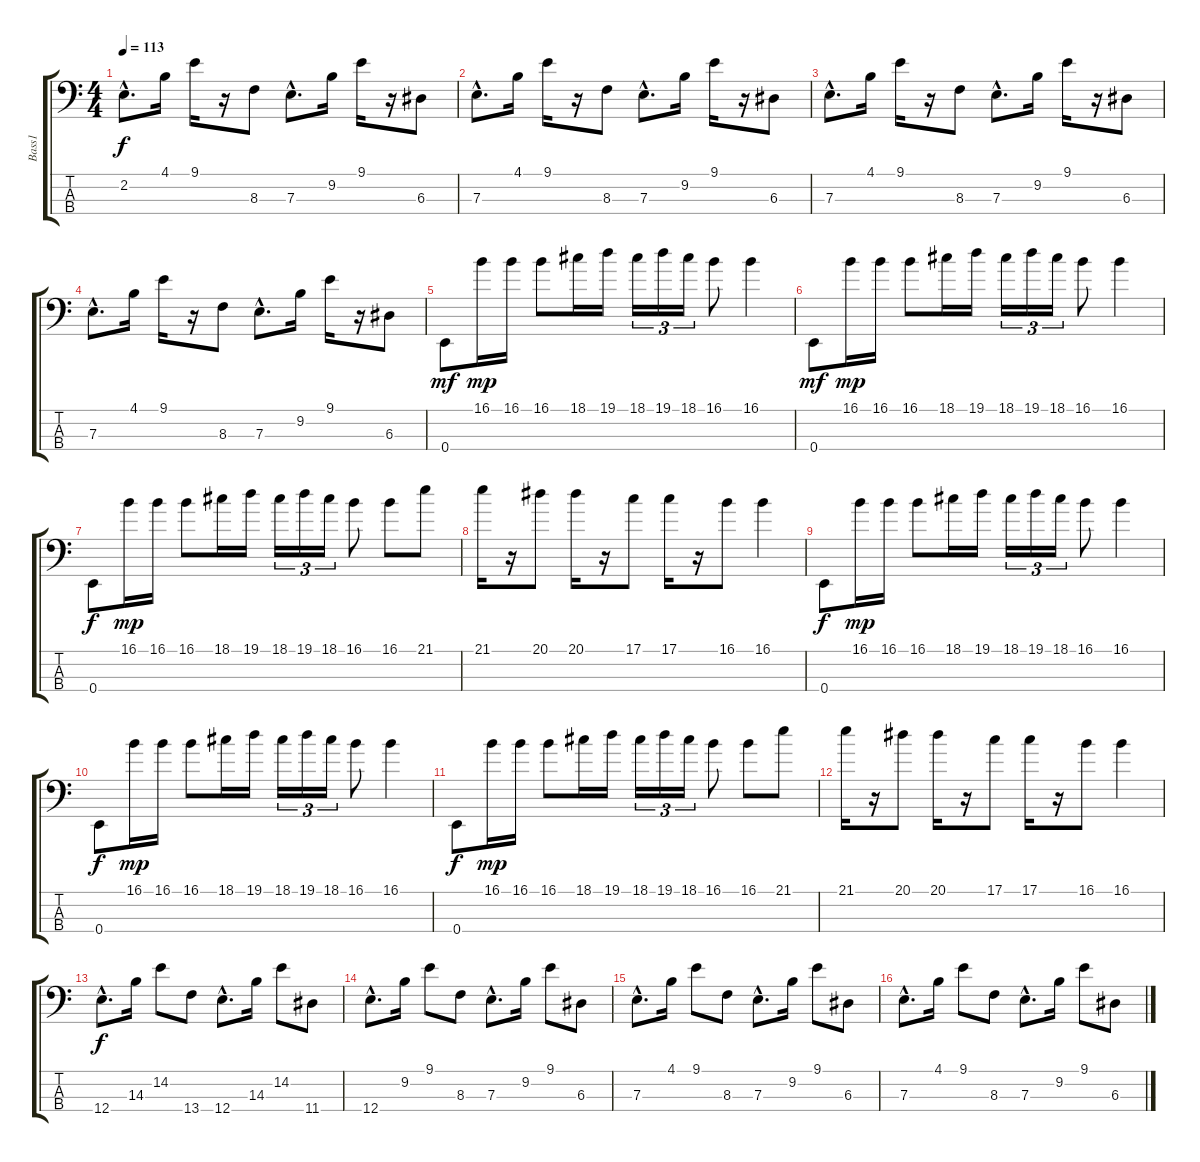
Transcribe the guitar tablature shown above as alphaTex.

\track ("Bass1" "Bass1") {instrument electricbasspick}
\staff {score tabs}
\tuning (G2 D2 A1 E1) {hide}
\ts (4 4)
\tempo 113
\clef f4
\ks c
2.2{hac}.8{d dy f instrument electricbasspick} 4.1.16 9.1.16 r.16 8.3.8 7.3{hac}.8{d} 9.2.16 9.1.16 r.16 6.3.8 |
7.3{hac}.8{d} 4.1.16 9.1.16 r.16 8.3.8 7.3{hac}.8{d} 9.2.16 9.1.16 r.16 6.3.8 |
7.3{hac}.8{d} 4.1.16 9.1.16 r.16 8.3.8 7.3{hac}.8{d} 9.2.16 9.1.16 r.16 6.3.8 |
7.3{hac}.8{d} 4.1.16 9.1.16 r.16 8.3.8 7.3{hac}.8{d} 9.2.16 9.1.16 r.16 6.3.8 |
0.4.8{dy mf} 16.1.16{dy mp} 16.1.16 16.1.8 18.1.16 19.1.16 18.1.16{tu (3 2)} 19.1.16{tu (3 2)} 18.1.16{tu (3 2)} 16.1.8 16.1.4 |
0.4.8{dy mf} 16.1.16{dy mp} 16.1.16 16.1.8 18.1.16 19.1.16 18.1.16{tu (3 2)} 19.1.16{tu (3 2)} 18.1.16{tu (3 2)} 16.1.8 16.1.4 |
0.4.8{dy f} 16.1.16{dy mp} 16.1.16 16.1.8 18.1.16 19.1.16 18.1.16{tu (3 2)} 19.1.16{tu (3 2)} 18.1.16{tu (3 2)} 16.1.8 16.1.8 21.1.8 |
21.1.16 r.16 20.1.8 20.1.16 r.16 17.1.8 17.1.16 r.16 16.1.8 16.1.4 |
0.4.8{dy f} 16.1.16{dy mp} 16.1.16 16.1.8 18.1.16 19.1.16 18.1.16{tu (3 2)} 19.1.16{tu (3 2)} 18.1.16{tu (3 2)} 16.1.8 16.1.4 |
0.4.8{dy f} 16.1.16{dy mp} 16.1.16 16.1.8 18.1.16 19.1.16 18.1.16{tu (3 2)} 19.1.16{tu (3 2)} 18.1.16{tu (3 2)} 16.1.8 16.1.4 |
0.4.8{dy f} 16.1.16{dy mp} 16.1.16 16.1.8 18.1.16 19.1.16 18.1.16{tu (3 2)} 19.1.16{tu (3 2)} 18.1.16{tu (3 2)} 16.1.8 16.1.8 21.1.8 |
21.1.16 r.16 20.1.8 20.1.16 r.16 17.1.8 17.1.16 r.16 16.1.8 16.1.4 |
12.4{hac}.8{d dy f} 14.3.16 14.2.8 13.4.8 12.4{hac}.8{d} 14.3.16 14.2.8 11.4.8 |
12.4{hac}.8{d} 9.2.16 9.1.8 8.3.8 7.3{hac}.8{d} 9.2.16 9.1.8 6.3.8 |
7.3{hac}.8{d} 4.1.16 9.1.8 8.3.8 7.3{hac}.8{d} 9.2.16 9.1.8 6.3.8 |
7.3{hac}.8{d} 4.1.16 9.1.8 8.3.8 7.3{hac}.8{d} 9.2.16 9.1.8 6.3.8
